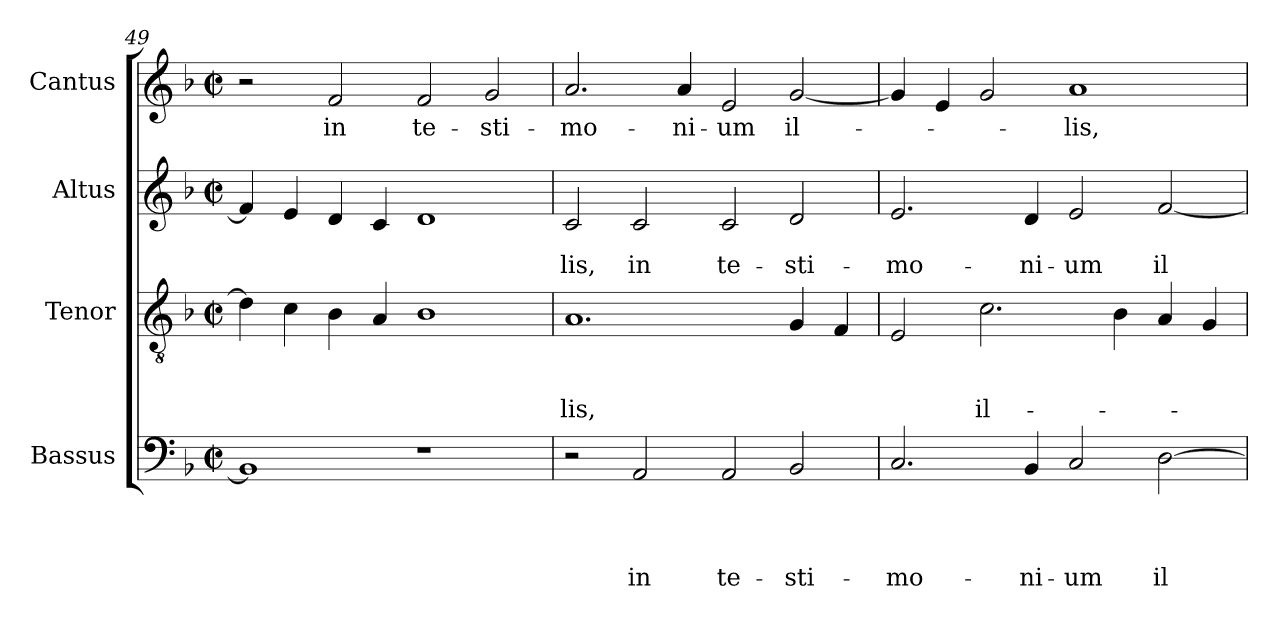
**kern	**text	**text	**text	**text	**kern	**text	**text	**text	**kern	**text	**text	**kern	**text
*part4	*part4	*part4	*part4	*part4	*part3	*part3	*part3	*part3	*part2	*part2	*part2	*part1	*part1
*staff4	*staff4	*staff4	*staff4	*staff4	*staff3	*staff3	*staff3	*staff3	*staff2	*staff2	*staff2	*staff1	*staff1
*I"Bassus	*	*	*	*	*I"Tenor	*	*	*	*I"Altus	*	*	*I"Cantus	*
*clefF4	*	*	*	*	*clefGv2	*	*	*	*clefG2	*	*	*clefG2	*
*k[b-]	*	*	*	*	*k[b-]	*	*	*	*k[b-]	*	*	*k[b-]	*
*F:	*	*	*	*	*F:	*	*	*	*F:	*	*	*F:	*
*M2/2	*	*	*	*	*M2/2	*	*	*	*M2/2	*	*	*M2/2	*
*met(c|)	*	*	*	*	*met(c|)	*	*	*	*met(c|)	*	*	*met(c|)	*
=49	=49	=49	=49	=49	=49	=49	=49	=49	=49	=49	=49	=49	=49
1BB-]	.	.	.	.	4d\]	.	.	.	4f/]	.	.	2r	.
.	.	.	.	.	4c\	.	.	.	4e/	.	.	.	.
!	!	!	!	!	!	!	!	!	!	!	!	!	!LO:LY:b
.	.	.	.	.	4B-\	.	.	.	4d/	.	.	2f/	in
.	.	.	.	.	4A/	.	.	.	4c/	.	.	.	.
!	!	!	!	!	!	!	!	!	!	!	!	!	!LO:LY:b
1r	.	.	.	.	1B-	.	.	.	1d	.	.	2f/	te-
!	!	!	!	!	!	!	!	!	!	!	!	!	!LO:LY:b
.	.	.	.	.	.	.	.	.	.	.	.	2g/	-sti-
=50	=50	=50	=50	=50	=50	=50	=50	=50	=50	=50	=50	=50	=50
!	!	!	!	!	!	!	!	!LO:LY:b	!	!	!LO:LY:b	!	!LO:LY:b
2r	.	.	.	.	1.A	.	.	-lis,	2c/	.	-lis,	2.a/	-mo-
!	!	!	!	!LO:LY:b	!	!	!	!	!	!	!LO:LY:b	!	!
2AA/	.	.	.	in	.	.	.	.	2c/	.	in	.	.
!	!	!	!	!	!	!	!	!	!	!	!	!	!LO:LY:b
.	.	.	.	.	.	.	.	.	.	.	.	4a/	-ni-
!	!	!	!	!LO:LY:b	!	!	!	!	!	!	!LO:LY:b	!	!LO:LY:b:rj
2AA/	.	.	.	te-	.	.	.	.	2c/	.	te-	2e/	-um
!	!	!	!	!LO:LY:b	!	!	!	!	!	!	!LO:LY:b	!	!LO:LY:b
2BB-/	.	.	.	-sti-	4G/	.	.	.	2d/	.	-sti-	[<2g/	il-
.	.	.	.	.	4F/	.	.	.	.	.	.	.	.
!!LO:LB:g=z
=51	=51	=51	=51	=51	=51	=51	=51	=51	=51	=51	=51	=51	=51
!	!	!	!	!LO:LY:b	!	!	!	!	!	!	!LO:LY:b	!	!
2.C/	.	.	.	-mo-	2E/	.	.	.	2.e/	.	-mo-	4g/]	.
.	.	.	.	.	.	.	.	.	.	.	.	4e/	.
!	!	!	!	!	!	!	!	!LO:LY:b	!	!	!	!	!
.	.	.	.	.	2.c\	.	.	il-	.	.	.	2g/	.
!	!	!	!	!LO:LY:b	!	!	!	!	!	!	!LO:LY:b	!	!
4BB-/	.	.	.	-ni-	.	.	.	.	4d/	.	-ni-	.	.
!	!	!	!	!LO:LY:b:rj	!	!	!	!	!	!	!LO:LY:b:rj	!	!LO:LY:b
2C/	.	.	.	-um	.	.	.	.	2e/	.	-um	1a	-lis,
.	.	.	.	.	4B-\	.	.	.	.	.	.	.	.
!	!	!	!	!LO:LY:b	!	!	!	!	!	!	!LO:LY:b	!	!
[>2D\	.	.	.	il-	4A/	.	.	.	[<2f/	.	il-	.	.
.	.	.	.	.	4G/	.	.	.	.	.	.	.	.
=	=	=	=	=	=	=	=	=	=	=	=	=	=
*-	*-	*-	*-	*-	*-	*-	*-	*-	*-	*-	*-	*-	*-
